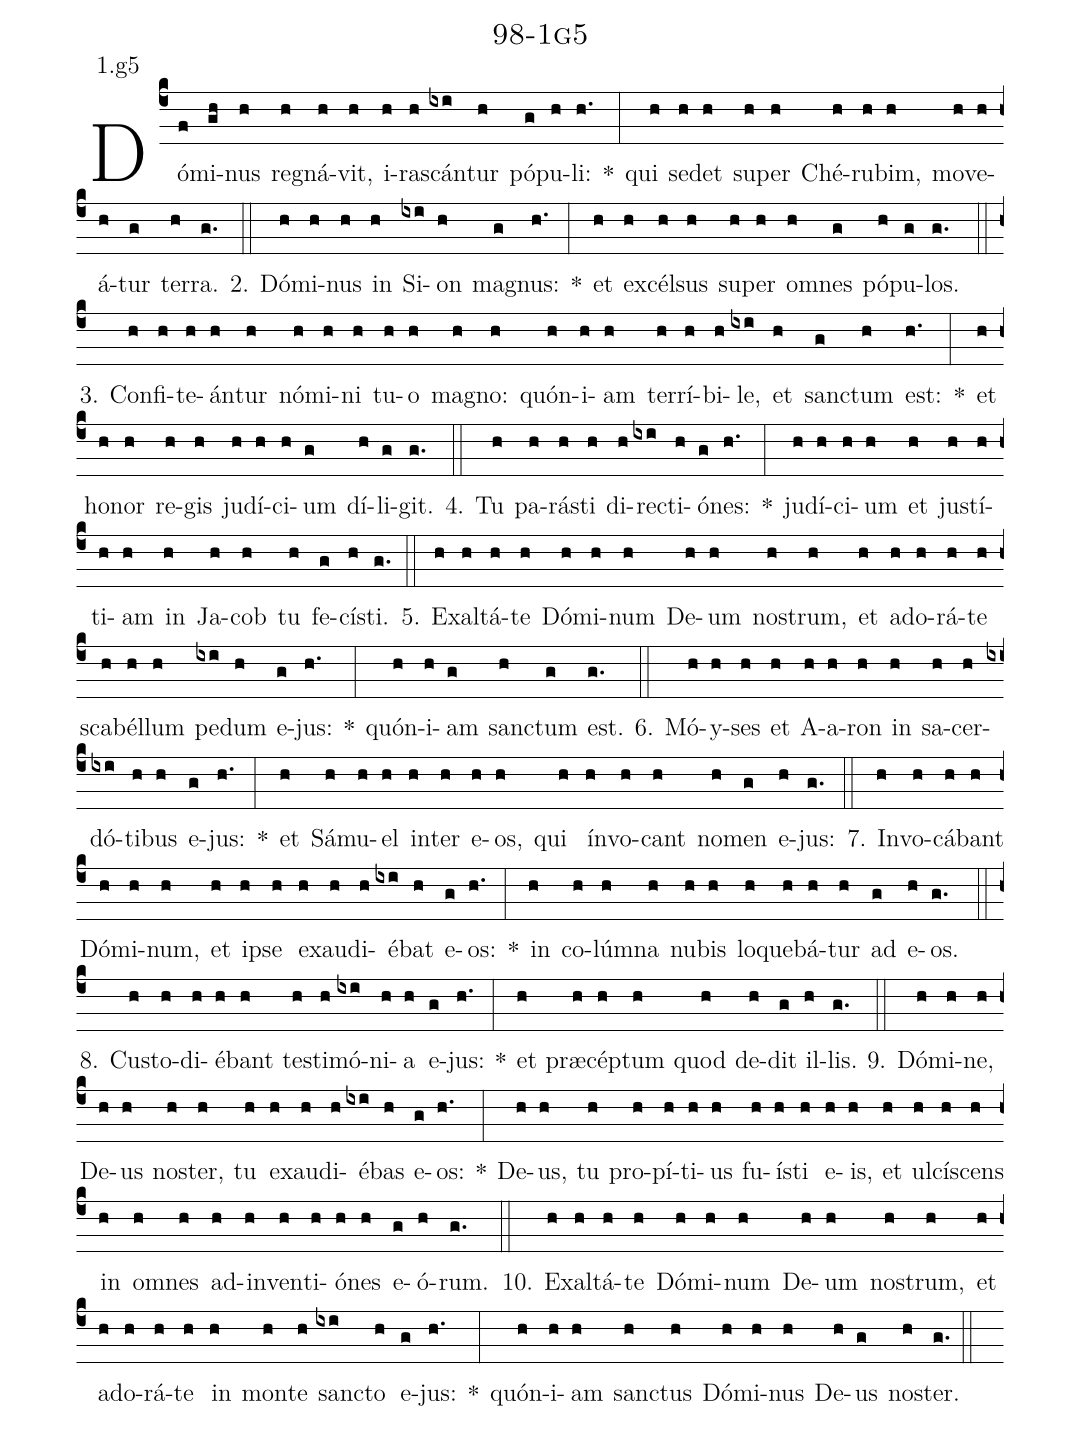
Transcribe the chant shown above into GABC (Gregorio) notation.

name: 98-1g5;
annotation: 1.g5;
%%
(c4)Dó(f)mi(gh)nus(h) re(h)gná(h)vit,(h) i(h)ras(h)cán(ixi)tur(h) pó(g)pu(h)li:(h.) *(:) qui(h) se(h)det(h) su(h)per(h) Ché(h)ru(h)bim,(h) mo(h)ve(h)á(h)tur(g) ter(h)ra.(g.) (::)
2. Dó(h)mi(h)nus(h) in(h) Si(ixi)on(h) ma(g)gnus:(h.) *(:) et(h) ex(h)cél(h)sus(h) su(h)per(h) om(h)nes(g) pó(h)pu(g)los.(g.) (::)
3. Con(h)fi(h)te(h)án(h)tur(h) nó(h)mi(h)ni(h) tu(h)o(h) ma(h)gno:(h) quón(h)i(h)am(h) ter(h)rí(h)bi(h)le,(ixi) et(h) sanc(g)tum(h) est:(h.) *(:) et(h) ho(h)nor(h) re(h)gis(h) ju(h)dí(h)ci(h)um(g) dí(h)li(g)git.(g.) (::)
4. Tu(h) pa(h)rás(h)ti(h) di(h)rec(ixi)ti(h)ó(g)nes:(h.) *(:) ju(h)dí(h)ci(h)um(h) et(h) jus(h)tí(h)ti(h)am(h) in(h) Ja(h)cob(h) tu(h) fe(g)cís(h)ti.(g.) (::)
5. Ex(h)al(h)tá(h)te(h) Dó(h)mi(h)num(h) De(h)um(h) nos(h)trum,(h) et(h) ad(h)o(h)rá(h)te(h) sca(h)bél(h)lum(h) pe(ixi)dum(h) e(g)jus:(h.) *(:) quón(h)i(h)am(g) sanc(h)tum(g) est.(g.) (::)
6. Mó(h)y(h)ses(h) et(h) A(h)a(h)ron(h) in(h) sa(h)cer(h)dó(ixi)ti(h)bus(h) e(g)jus:(h.) *(:) et(h) Sá(h)mu(h)el(h) in(h)ter(h) e(h)os,(h) qui(h) ín(h)vo(h)cant(h) no(h)men(g) e(h)jus:(g.) (::)
7. In(h)vo(h)cá(h)bant(h) Dó(h)mi(h)num,(h) et(h) ip(h)se(h) ex(h)au(h)di(h)é(ixi)bat(h) e(g)os:(h.) *(:) in(h) co(h)lúm(h)na(h) nu(h)bis(h) lo(h)que(h)bá(h)tur(h) ad(g) e(h)os.(g.) (::)
8. Cus(h)to(h)di(h)é(h)bant(h) tes(h)ti(h)mó(ixi)ni(h)a(h) e(g)jus:(h.) *(:) et(h) præ(h)cép(h)tum(h) quod(h) de(h)dit(g) il(h)lis.(g.) (::)
9. Dó(h)mi(h)ne,(h) De(h)us(h) nos(h)ter,(h) tu(h) ex(h)au(h)di(h)é(ixi)bas(h) e(g)os:(h.) *(:) De(h)us,(h) tu(h) pro(h)pí(h)ti(h)us(h) fu(h)ís(h)ti(h) e(h)is,(h) et(h) ul(h)cí(h)scens(h) in(h) om(h)nes(h) ad(h)in(h)ven(h)ti(h)ó(h)nes(h) e(g)ó(h)rum.(g.) (::)
10. Ex(h)al(h)tá(h)te(h) Dó(h)mi(h)num(h) De(h)um(h) nos(h)trum,(h) et(h) ad(h)o(h)rá(h)te(h) in(h) mon(h)te(h) sanc(ixi)to(h) e(g)jus:(h.) *(:) quón(h)i(h)am(h) sanc(h)tus(h) Dó(h)mi(h)nus(h) De(h)us(g) nos(h)ter.(g.) (::)
